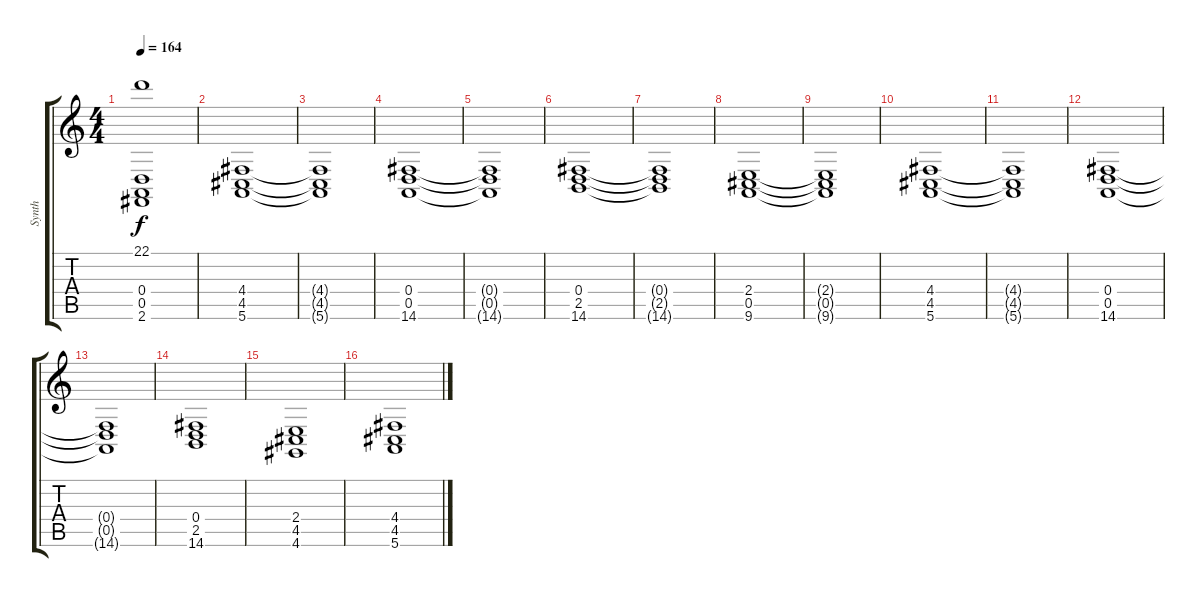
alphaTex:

\track ("Synth" "Synth") {instrument synthstrings1}
\staff {score tabs}
\tuning (E4 B3 G3 D3 A2 E2) {hide}
\ts (4 4)
\tempo 164
\clef g2
\ks c
(22.1{t} 0.4{t} 0.5{t} 2.6{t}).1{dy f} |
(4.4 4.5 5.6).1 |
(4.4{t} 4.5{t} 5.6{t}).1 |
(0.4 0.5 14.6).1 |
(0.4{t} 0.5{t} 14.6{t}).1 |
(0.4 2.5 14.6).1 |
(0.4{t} 2.5{t} 14.6{t}).1 |
(2.4 0.5 9.6).1 |
(2.4{t} 0.5{t} 9.6{t}).1 |
(4.4 4.5 5.6).1 |
(4.4{t} 4.5{t} 5.6{t}).1 |
(0.4 0.5 14.6).1 |
(0.4{t} 0.5{t} 14.6{t}).1 |
(0.4 2.5 14.6).1 |
(2.4 4.5 4.6).1 |
(4.4 4.5 5.6).1
